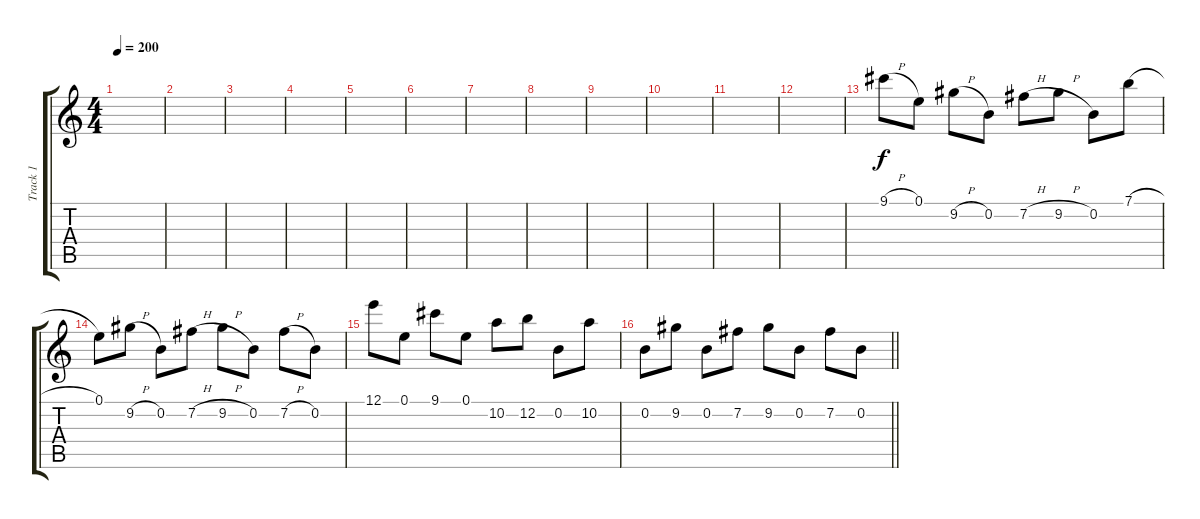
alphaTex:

\track ("Track 1" "Track 1") {instrument distortionguitar}
\staff {score tabs}
\tuning (E4 B3 G3 D3 A2 E2) {hide}
\ts (4 4)
\tempo 200
\clef g2
\ks c
|
|
|
|
|
|
|
|
|
|
|
|
9.1{h}.8{volume 11} 0.1.8 9.2{h}.8 0.2.8 7.2{h}.8 9.2{h}.8 0.2.8 7.1{h}.8 |
0.1.8 9.2{h}.8 0.2.8 7.2{h}.8 9.2{h}.8 0.2.8 7.2{h}.8 0.2.8 |
12.1.8 0.1.8 9.1.8 0.1.8 10.2.8 12.2.8 0.2.8 10.2.8 |
\barLineRight lightlight
0.2.8 9.2.8 0.2.8 7.2.8 9.2.8 0.2.8 7.2.8 0.2.8
